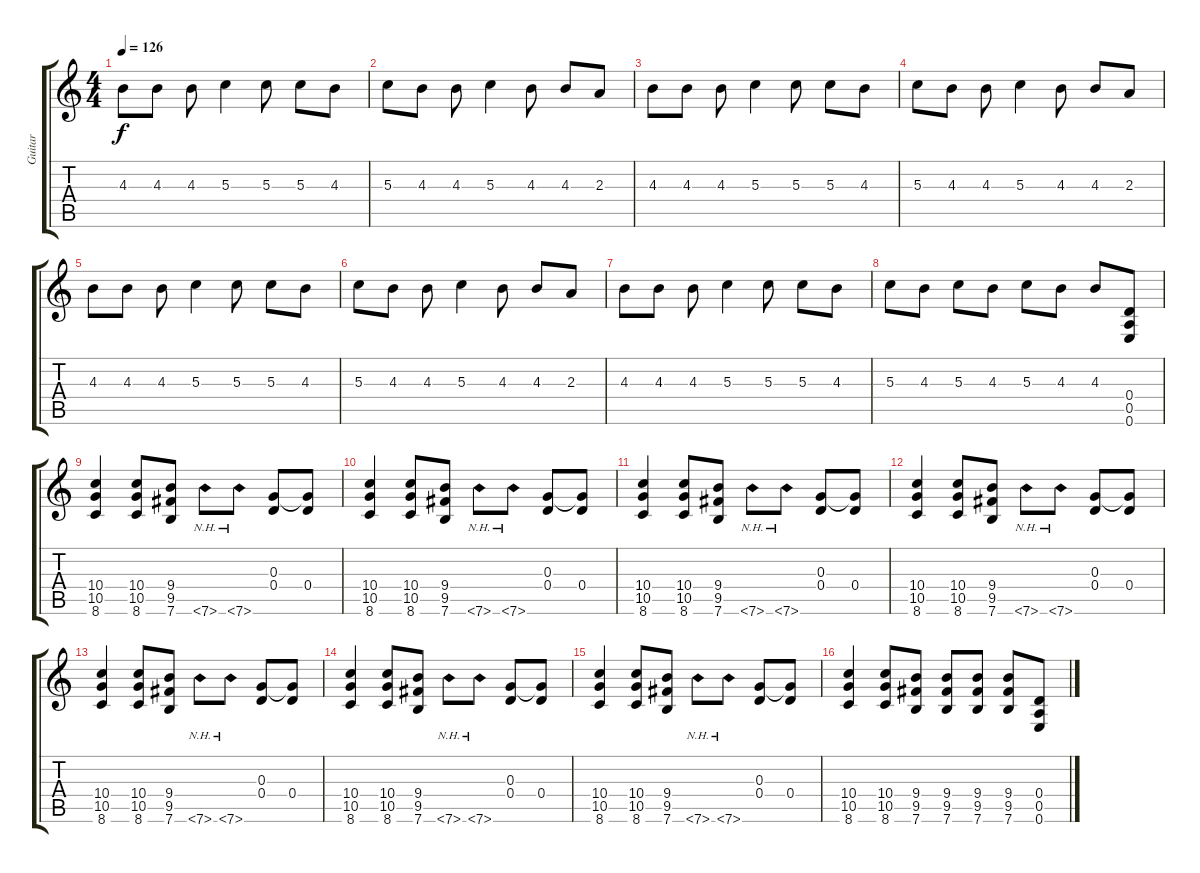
\track ("Guitar" "Guitar") {instrument distortionguitar}
\staff {score tabs}
\tuning (E4 B3 G3 D3 A2 E2) {hide}
\ts (4 4)
\tempo 126
\clef g2
\ks c
4.3.8{dy f} 4.3.8 4.3.8 5.3.4 5.3.8 5.3.8 4.3.8 |
5.3.8 4.3.8 4.3.8 5.3.4 4.3.8 4.3.8 2.3.8 |
4.3.8 4.3.8 4.3.8 5.3.4 5.3.8 5.3.8 4.3.8 |
5.3.8 4.3.8 4.3.8 5.3.4 4.3.8 4.3.8 2.3.8 |
4.3.8 4.3.8 4.3.8 5.3.4 5.3.8 5.3.8 4.3.8 |
5.3.8 4.3.8 4.3.8 5.3.4 4.3.8 4.3.8 2.3.8 |
4.3.8 4.3.8 4.3.8 5.3.4 5.3.8 5.3.8 4.3.8 |
5.3.8 4.3.8 5.3.8 4.3.8 5.3.8 4.3.8 4.3.8 (0.4 0.5 0.6).8 |
(10.4 10.5 8.6).4 (10.4 10.5 8.6).8 (9.4 9.5 7.6).8 7.6{nh}.8 7.6{nh}.8 (0.3 0.4).8 (0.3{t} 0.4).8 |
(10.4 10.5 8.6).4 (10.4 10.5 8.6).8 (9.4 9.5 7.6).8 7.6{nh}.8 7.6{nh}.8 (0.3 0.4).8 (0.3{t} 0.4).8 |
(10.4 10.5 8.6).4 (10.4 10.5 8.6).8 (9.4 9.5 7.6).8 7.6{nh}.8 7.6{nh}.8 (0.3 0.4).8 (0.3{t} 0.4).8 |
(10.4 10.5 8.6).4 (10.4 10.5 8.6).8 (9.4 9.5 7.6).8 7.6{nh}.8 7.6{nh}.8 (0.3 0.4).8 (0.3{t} 0.4).8 |
(10.4 10.5 8.6).4 (10.4 10.5 8.6).8 (9.4 9.5 7.6).8 7.6{nh}.8 7.6{nh}.8 (0.3 0.4).8 (0.3{t} 0.4).8 |
(10.4 10.5 8.6).4 (10.4 10.5 8.6).8 (9.4 9.5 7.6).8 7.6{nh}.8 7.6{nh}.8 (0.3 0.4).8 (0.3{t} 0.4).8 |
(10.4 10.5 8.6).4 (10.4 10.5 8.6).8 (9.4 9.5 7.6).8 7.6{nh}.8 7.6{nh}.8 (0.3 0.4).8 (0.3{t} 0.4).8 |
(10.4 10.5 8.6).4 (10.4 10.5 8.6).8 (9.4 9.5 7.6).8 (9.4 9.5 7.6).8 (9.4 9.5 7.6).8 (9.4 9.5 7.6).8 (0.4 0.5 0.6).8
